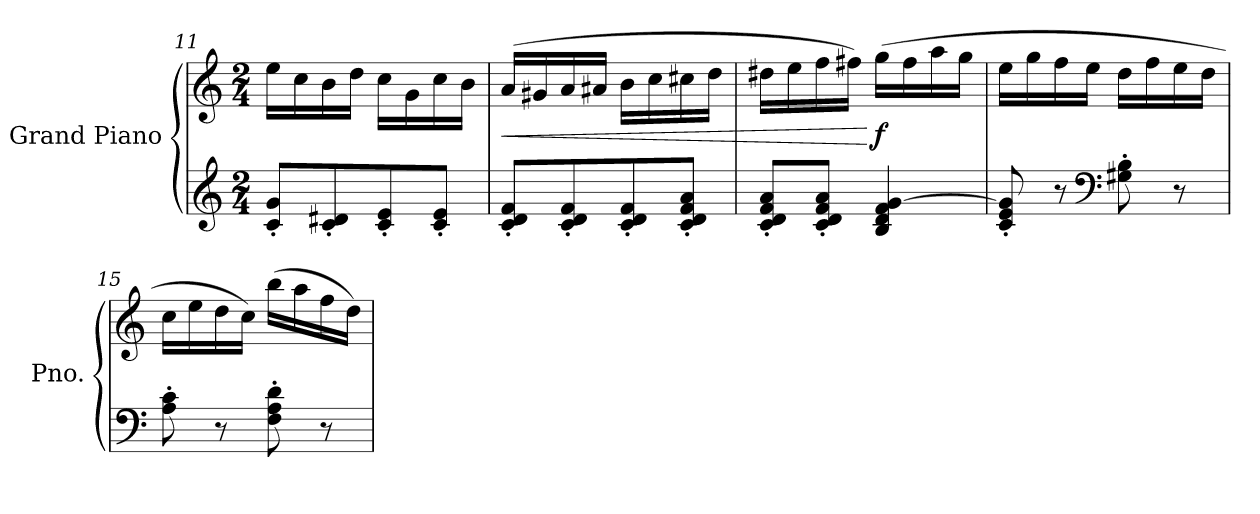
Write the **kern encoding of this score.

**kern	**kern	**dynam
*part1	*part1	*part1
*staff2	*staff1	*staff1/2
*I"Grand Piano	*	*
*I'Pno.	*	*
*clefG2	*clefG2	*
*k[]	*k[]	*
*M2/4	*M2/4	*
=11	=11	=11
8c/' 8g/'L	16ee\LL	.
.	16cc\	.
8c/' 8d#X/'	16b\	.
.	16dd\JJ	.
8c/' 8e/'	16cc\LL	.
.	16g\	.
8c/' 8e/'J	16cc\	.
.	16b\JJ	.
=12	=12	=12
!	!	!LO:HP:b
8c/' 8d/' 8f/'L	(16a/LL	<
.	16g#X/	.
8c/' 8d/' 8f/'	16a/	.
.	16a#X/JJ	.
8c/' 8d/' 8f/'	16b\LL	.
.	16cc\	.
8c/' 8d/' 8f/' 8a/'J	16cc#X\	.
.	16dd\JJ	.
!!LO:LB:g=z
=13	=13	=13
8c/' 8d/' 8f/' 8a/'L	16dd#X\LL	.
.	16ee\	.
8c/' 8d/' 8f/' 8a/'J	16ff\	.
.	16ff#X\JJ)	.
!	!	!LO:DY:n=1:b
4B/ 4d/ 4f/ [4g/	(16gg\LL	[ f
.	16ff#\	.
.	16aa\	.
.	16gg\JJ	.
=14	=14	=14
8c/' 8e/' 8g/]'	16ee\LL	.
.	16gg\	.
8r	16ff\	.
.	16ee\JJ	.
*clefF4	*	*
8G#X\' 8B\'	16dd\LL	.
.	16ff\	.
8r	16ee\	.
.	16dd\JJ	.
=15	=15	=15
8A\' 8c\'	16cc\LL	.
.	16ee\	.
8r	16dd\	.
.	16cc\JJ)	.
8F\' 8A\' 8d\'	(16bb\LL	.
.	16aa\	.
8r	16ff\	.
.	16dd\JJ)	.
=	=	=
*-	*-	*-
